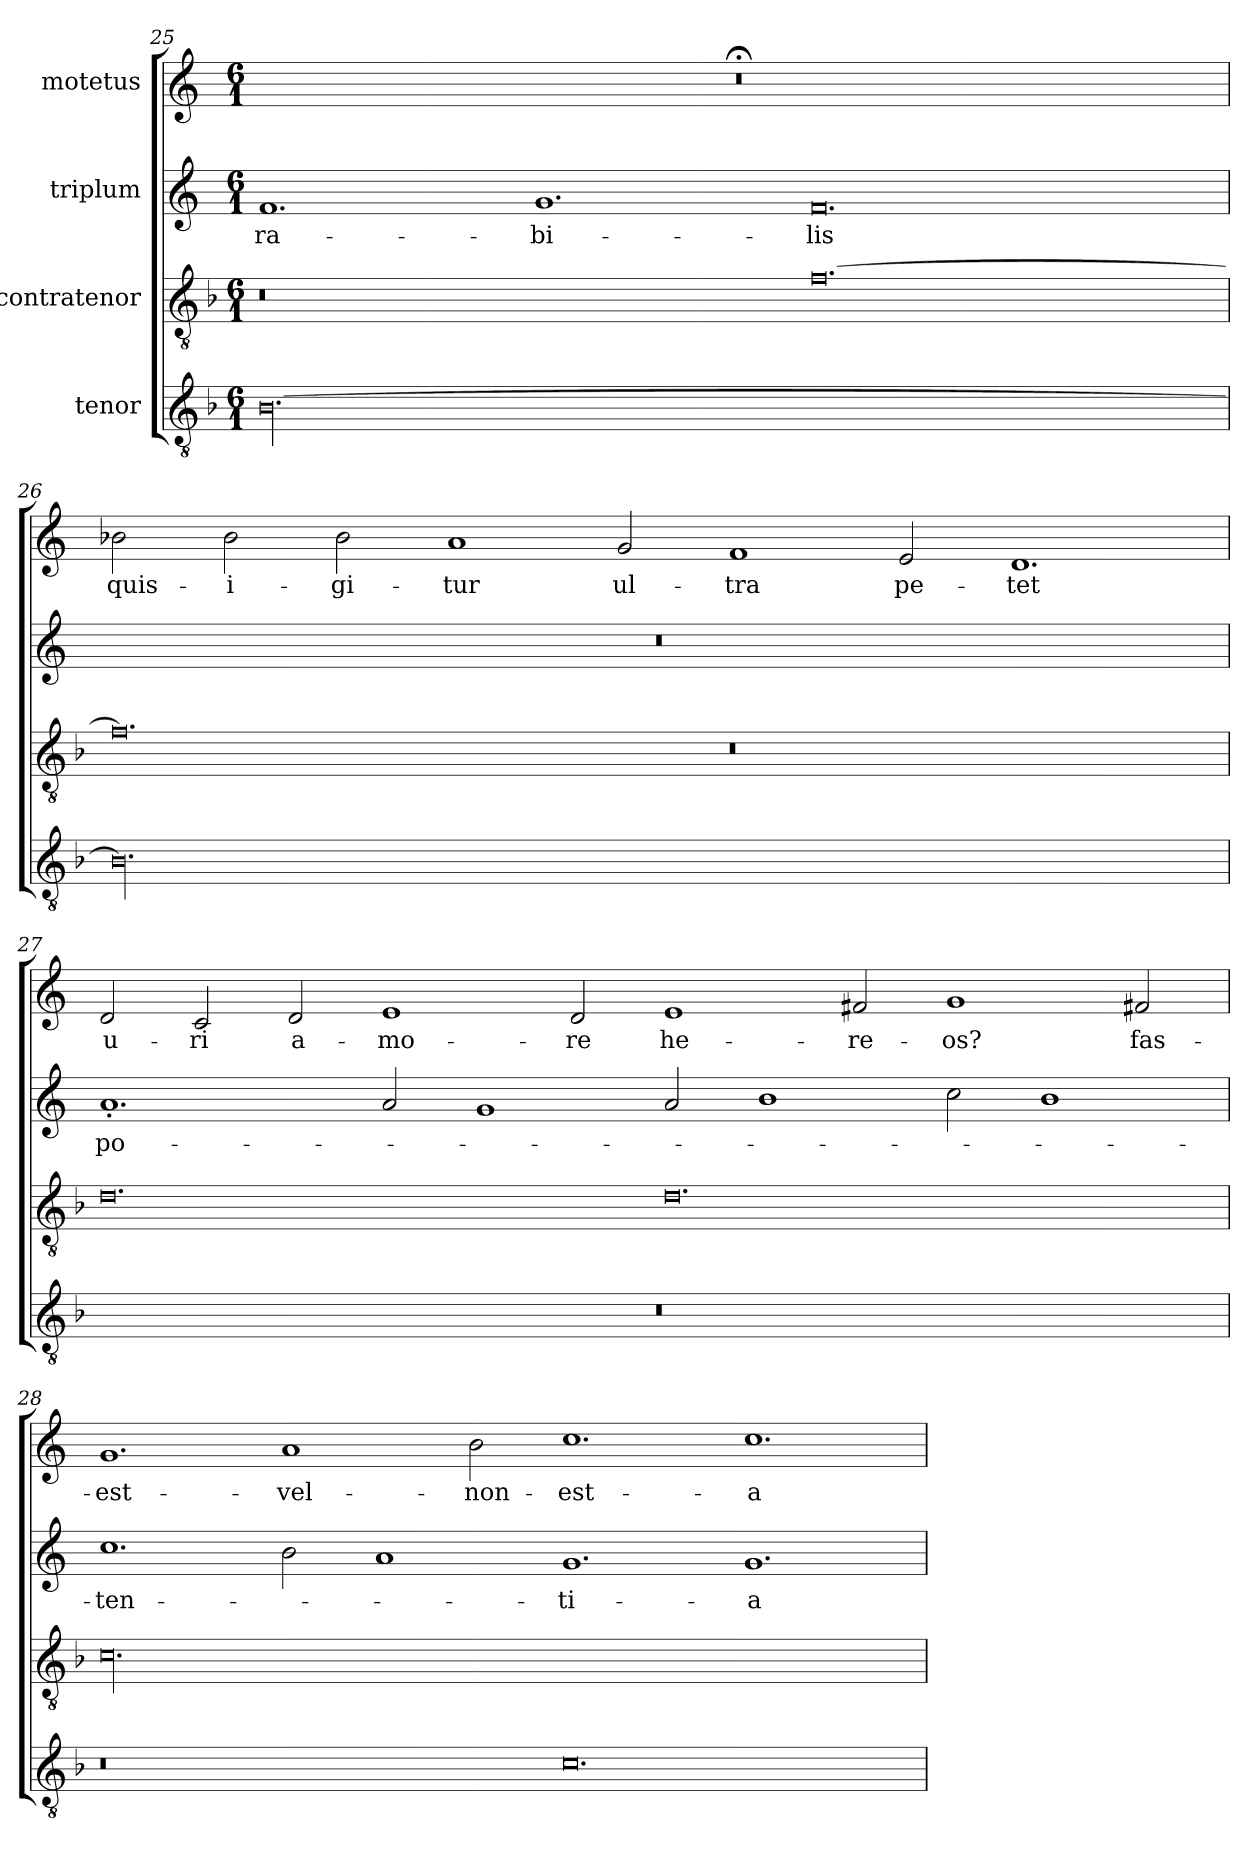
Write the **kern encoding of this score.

**kern	**kern	**kern	**text	**kern	**text
*part4	*part3	*part2	*part2	*part1	*part1
*staff4	*staff3	*staff2	*staff2	*staff1	*staff1
*I"tenor	*I"contratenor	*I"triplum	*	*I"motetus	*
!!LO:PB:g=z
*clefGv2	*clefGv2	*clefG2	*	*clefG2	*
*k[b-]	*k[b-]	*k[]	*	*k[]	*
*F:	*F:	*C:	*	*C:	*
*M6/1	*M6/1	*M6/1	*	*M6/1	*
=25	=25	=25	=25	=25	=25
[00.B-\	0.r	1.f/	-ra-	00.r;<	.
.	.	1.g/	-bi-	.	.
.	[0.f\	0.f/	-lis	.	.
=26	=26	=26	=26	=26	=26
00.B-\]	0.f\]	00.r	.	2b-X\	quis-
.	.	.	.	2b-\	i-
.	.	.	.	2b-\	-gi-
.	.	.	.	1a/	-tur
.	.	.	.	2g/	ul-
.	0.r	.	.	1f/	-tra
.	.	.	.	2e/	pe-
.	.	.	.	1.d/	-tet
=27	=27	=27	=27	=27	=27
00.r	0.d\	1.a'/	po-	2d/	u-
.	.	.	.	2c/	-ri
.	.	.	.	2d/	a-
.	.	2a/	.	1e/	-mo-
.	.	1g/	.	.	.
.	.	.	.	2d/	-re
.	0.d\	2a/	.	1e/	he-
.	.	1b\	.	.	.
.	.	.	.	2f#X/	-re-
.	.	2cc\	.	1g/	-os?
.	.	1b\	.	.	.
.	.	.	.	2f#X/	fas-
!!LO:LB:g=z
=28	=28	=28	=28	=28	=28
0.r	00.c\	1.cc\	-ten-	1.g/	est-
.	.	2b\	.	1a/	vel-
.	.	1a/	.	.	.
.	.	.	.	2b\	non-
0.c\	.	1.g/	-ti-	1.cc\	est-
.	.	1.g/	-a	1.cc\	a-
=	=	=	=	=	=
*-	*-	*-	*-	*-	*-
